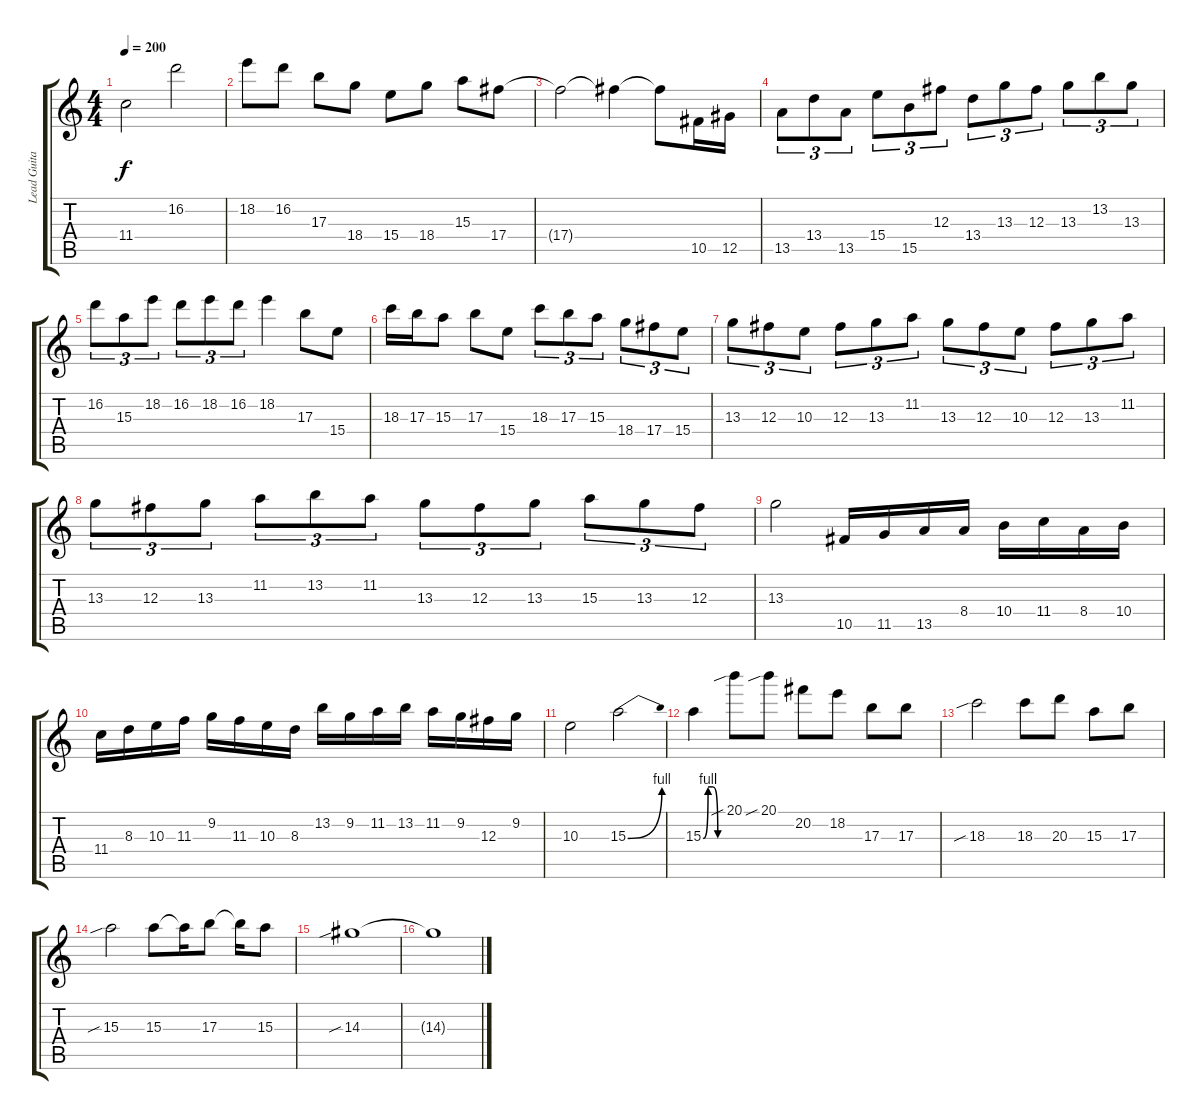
\track ("Lead Guitar" "Lead Guita") {instrument distortionguitar}
\staff {score tabs}
\tuning (Eb4 Bb3 Gb3 Db3 Ab2 Db2) {hide}
\ts (4 4)
\tempo 200
\clef g2
\ks c
11.4{t}.2{dy f} 16.2.2 |
18.2.8 16.2.8 17.3.8 18.4.8 15.4.8 18.4.8 15.3.8 17.4.8 |
17.4{t}.2 17.4{t}.4 17.4{t}.8 10.5.16 12.5.16 |
13.5.8{tu (3 2)} 13.4.8{tu (3 2)} 13.5.8{tu (3 2)} 15.4.8{tu (3 2)} 15.5.8{tu (3 2)} 12.3.8{tu (3 2)} 13.4.8{tu (3 2)} 13.3.8{tu (3 2)} 12.3.8{tu (3 2)} 13.3.8{tu (3 2)} 13.2.8{tu (3 2)} 13.3.8{tu (3 2)} |
16.2.8{tu (3 2)} 15.3.8{tu (3 2)} 18.2.8{tu (3 2)} 16.2.8{tu (3 2)} 18.2.8{tu (3 2)} 16.2.8{tu (3 2)} 18.2.4 17.3.8 15.4.8 |
18.3.16 17.3.16 15.3.8 17.3.8 15.4.8 18.3.8{tu (3 2)} 17.3.8{tu (3 2)} 15.3.8{tu (3 2)} 18.4.8{tu (3 2)} 17.4.8{tu (3 2)} 15.4.8{tu (3 2)} |
13.3.8{tu (3 2)} 12.3.8{tu (3 2)} 10.3.8{tu (3 2)} 12.3.8{tu (3 2)} 13.3.8{tu (3 2)} 11.2.8{tu (3 2)} 13.3.8{tu (3 2)} 12.3.8{tu (3 2)} 10.3.8{tu (3 2)} 12.3.8{tu (3 2)} 13.3.8{tu (3 2)} 11.2.8{tu (3 2)} |
13.3.8{tu (3 2)} 12.3.8{tu (3 2)} 13.3.8{tu (3 2)} 11.2.8{tu (3 2)} 13.2.8{tu (3 2)} 11.2.8{tu (3 2)} 13.3.8{tu (3 2)} 12.3.8{tu (3 2)} 13.3.8{tu (3 2)} 15.3.8{tu (3 2)} 13.3.8{tu (3 2)} 12.3.8{tu (3 2)} |
13.3.2 10.5.16 11.5.16 13.5.16 8.4.16 10.4.16 11.4.16 8.4.16 10.4.16 |
11.4.16 8.3.16 10.3.16 11.3.16 9.2.16 11.3.16 10.3.16 8.3.16 13.2.16 9.2.16 11.2.16 13.2.16 11.2.16 9.2.16 12.3.16 9.2.16 |
10.3.2 15.3{be (bend 0 0 60 4)}.2 |
15.3{be (custom 0 0 15 4 30 4 45 0 60 0)}.4 20.1{sib}.8 20.1{sib}.8 20.2.8 18.2.8 17.3.8 17.3.8 |
18.3{sib}.2 18.3.8 20.3.8 15.3.8 17.3.8 |
15.3{sib}.2 15.3.8 15.3{t}.16 17.3.8 17.3{t}.16 15.3.8 |
14.3{sib}.1 |
14.3{t}.1
